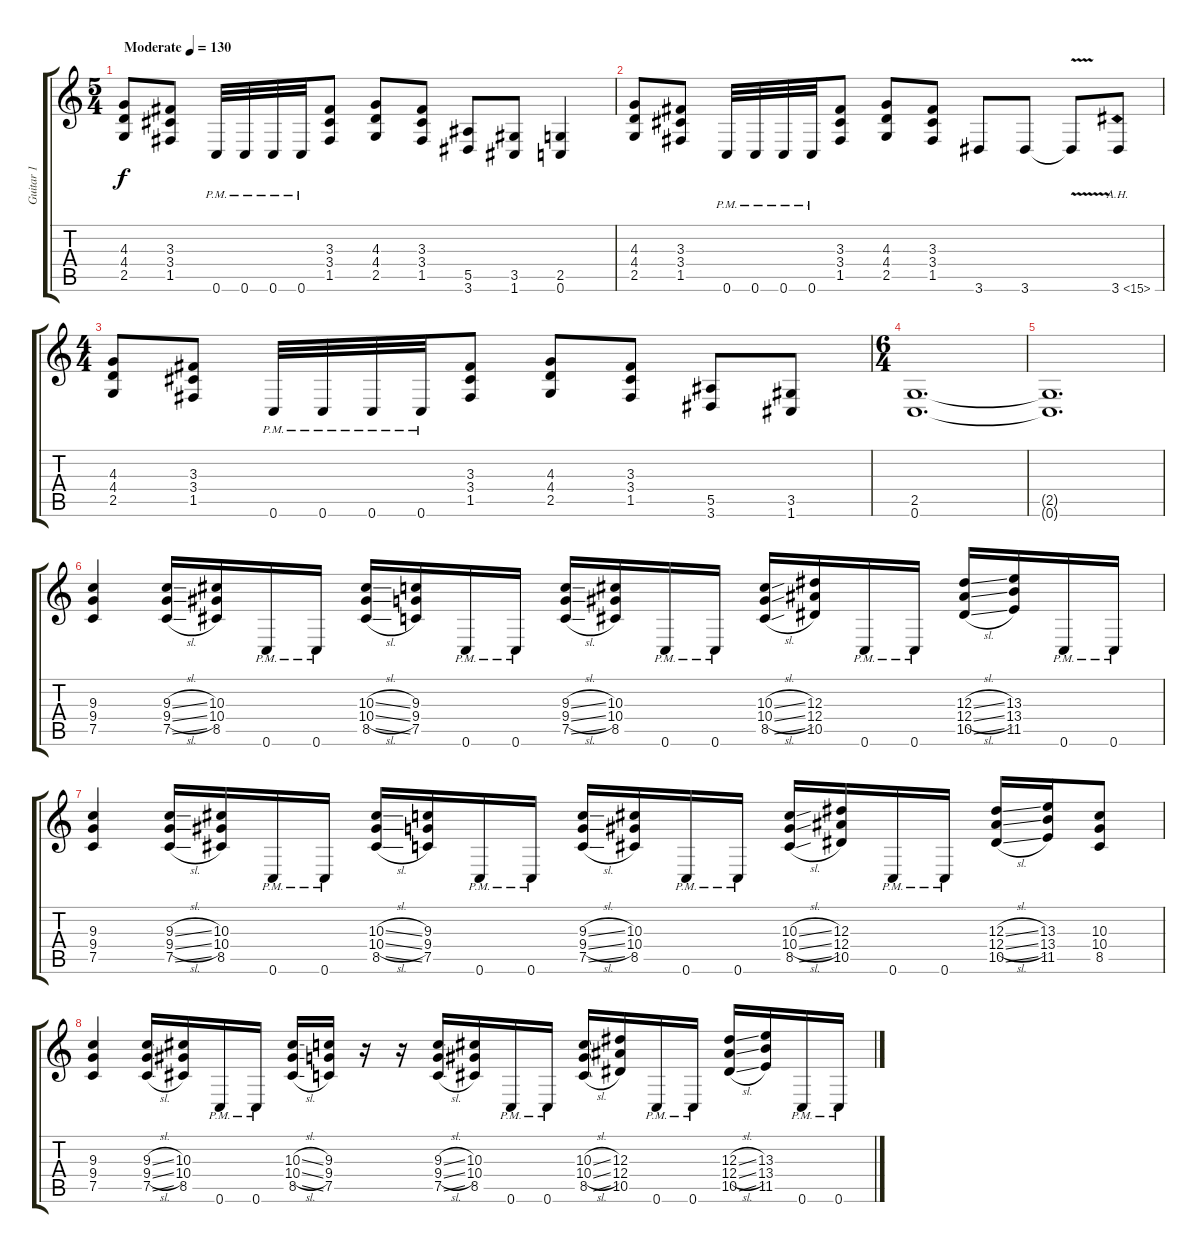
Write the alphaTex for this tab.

\track ("Guitar 1" "Guitar 1") {instrument distortionguitar}
\staff {score tabs}
\tuning (C4 G3 Eb3 Bb2 F2 C2) {hide}
\ts (5 4)
\tempo (130 "Moderate")
\clef g2
\ks c
(4.3 4.4 2.5).8{dy f instrument distortionguitar} (3.3 3.4 1.5).8 0.6{pm}.32 0.6{pm}.32 0.6{pm}.32 0.6{pm}.32 (3.3 3.4 1.5).8 (4.3 4.4 2.5).8 (3.3 3.4 1.5).8 (5.5 3.6).8 (3.5 1.6).8 (2.5 0.6).4 |
(4.3 4.4 2.5).8 (3.3 3.4 1.5).8 0.6{pm}.32 0.6{pm}.32 0.6{pm}.32 0.6{pm}.32 (3.3 3.4 1.5).8 (4.3 4.4 2.5).8 (3.3 3.4 1.5).8 3.6.8 3.6.8 3.6{v t}.8 3.6{ah 12}.8 |
\ts (4 4)
(4.3 4.4 2.5).8 (3.3 3.4 1.5).8 0.6{pm}.32 0.6{pm}.32 0.6{pm}.32 0.6{pm}.32 (3.3 3.4 1.5).8 (4.3 4.4 2.5).8 (3.3 3.4 1.5).8 (5.5 3.6).8 (3.5 1.6).8 |
\ts (6 4)
(2.5 0.6).1{d} |
(2.5{t} 0.6{t}).1{d} |
(9.3 9.4 7.5).4 (9.3{sl} 9.4{sl} 7.5{sl}).16 (10.3 10.4 8.5).16 0.6{pm}.16 0.6{pm}.16 (10.3{sl} 10.4{sl} 8.5{sl}).16 (9.3 9.4 7.5).16 0.6{pm}.16 0.6{pm}.16 (9.3{sl} 9.4{sl} 7.5{sl}).16 (10.3 10.4 8.5).16 0.6{pm}.16 0.6{pm}.16 (10.3{sl} 10.4{sl} 8.5{sl}).16 (12.3 12.4 10.5).16 0.6{pm}.16 0.6{pm}.16 (12.3{sl} 12.4{sl} 10.5{sl}).16 (13.3 13.4 11.5).16 0.6{pm}.16 0.6{pm}.16 |
(9.3 9.4 7.5).4 (9.3{sl} 9.4{sl} 7.5{sl}).16 (10.3 10.4 8.5).16 0.6{pm}.16 0.6{pm}.16 (10.3{sl} 10.4{sl} 8.5{sl}).16 (9.3 9.4 7.5).16 0.6{pm}.16 0.6{pm}.16 (9.3{sl} 9.4{sl} 7.5{sl}).16 (10.3 10.4 8.5).16 0.6{pm}.16 0.6{pm}.16 (10.3{sl} 10.4{sl} 8.5{sl}).16 (12.3 12.4 10.5).16 0.6{pm}.16 0.6{pm}.16 (12.3{sl} 12.4{sl} 10.5{sl}).16 (13.3 13.4 11.5).16 (10.3 10.4 8.5).8 |
(9.3 9.4 7.5).4 (9.3{sl} 9.4{sl} 7.5{sl}).16 (10.3 10.4 8.5).16 0.6{pm}.16 0.6{pm}.16 (10.3{sl} 10.4{sl} 8.5{sl}).16 (9.3 9.4 7.5).16 r.16 r.16 (9.3{sl} 9.4{sl} 7.5{sl}).16 (10.3 10.4 8.5).16 0.6{pm}.16 0.6{pm}.16 (10.3{sl} 10.4{sl} 8.5{sl}).16 (12.3 12.4 10.5).16 0.6{pm}.16 0.6{pm}.16 (12.3{sl} 12.4{sl} 10.5{sl}).16 (13.3 13.4 11.5).16 0.6{pm}.16 0.6{pm}.16
